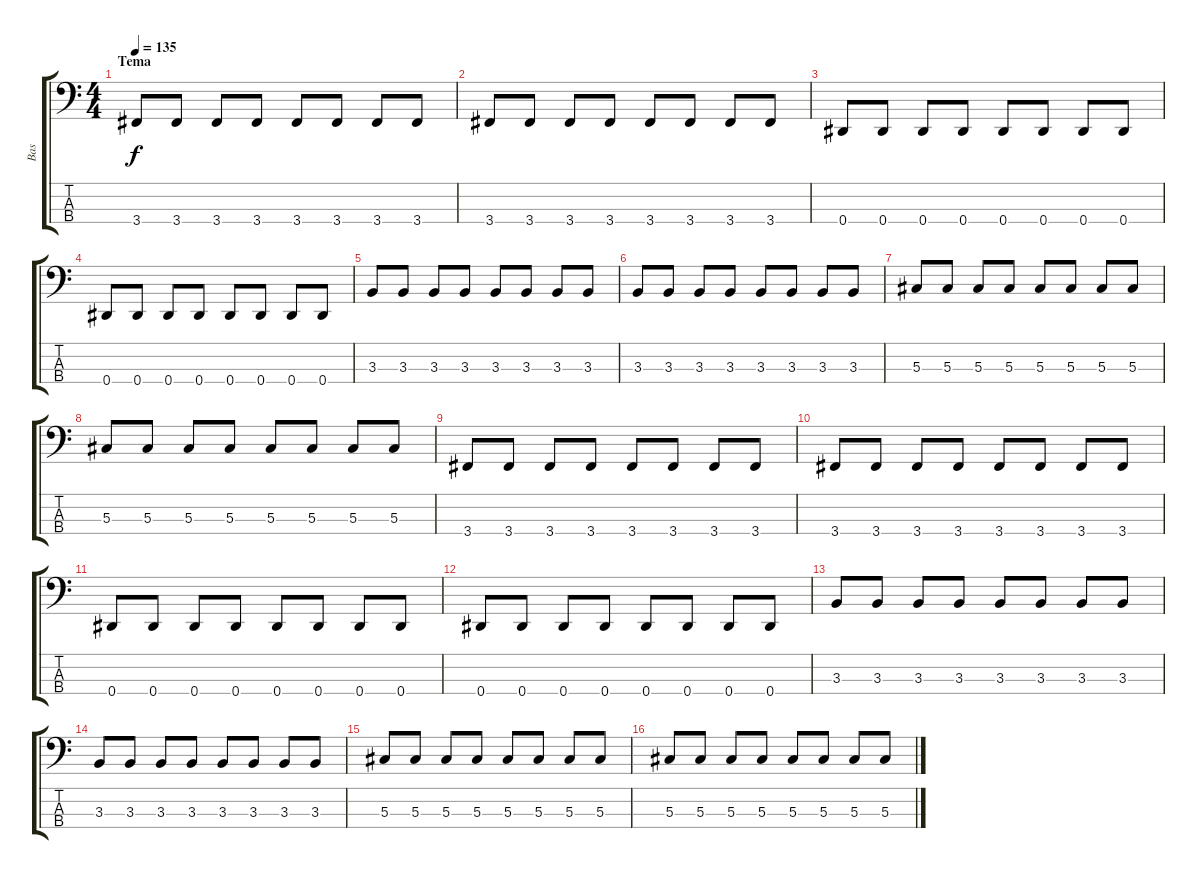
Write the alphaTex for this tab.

\track ("Bas" "Bas") {instrument electricbassfinger}
\staff {score tabs}
\tuning (Gb2 Db2 Ab1 Eb1) {hide}
\ts (4 4)
\section ("" "Tema")
\tempo 135
\clef f4
\ks c
3.4.8{dy f instrument electricbassfinger} 3.4.8 3.4.8 3.4.8 3.4.8 3.4.8 3.4.8 3.4.8 |
3.4.8 3.4.8 3.4.8 3.4.8 3.4.8 3.4.8 3.4.8 3.4.8 |
0.4.8 0.4.8 0.4.8 0.4.8 0.4.8 0.4.8 0.4.8 0.4.8 |
0.4.8 0.4.8 0.4.8 0.4.8 0.4.8 0.4.8 0.4.8 0.4.8 |
3.3.8 3.3.8 3.3.8 3.3.8 3.3.8 3.3.8 3.3.8 3.3.8 |
3.3.8 3.3.8 3.3.8 3.3.8 3.3.8 3.3.8 3.3.8 3.3.8 |
5.3.8 5.3.8 5.3.8 5.3.8 5.3.8 5.3.8 5.3.8 5.3.8 |
5.3.8 5.3.8 5.3.8 5.3.8 5.3.8 5.3.8 5.3.8 5.3.8 |
3.4.8 3.4.8 3.4.8 3.4.8 3.4.8 3.4.8 3.4.8 3.4.8 |
3.4.8 3.4.8 3.4.8 3.4.8 3.4.8 3.4.8 3.4.8 3.4.8 |
0.4.8 0.4.8 0.4.8 0.4.8 0.4.8 0.4.8 0.4.8 0.4.8 |
0.4.8 0.4.8 0.4.8 0.4.8 0.4.8 0.4.8 0.4.8 0.4.8 |
3.3.8 3.3.8 3.3.8 3.3.8 3.3.8 3.3.8 3.3.8 3.3.8 |
3.3.8 3.3.8 3.3.8 3.3.8 3.3.8 3.3.8 3.3.8 3.3.8 |
5.3.8 5.3.8 5.3.8 5.3.8 5.3.8 5.3.8 5.3.8 5.3.8 |
5.3.8 5.3.8 5.3.8 5.3.8 5.3.8 5.3.8 5.3.8 5.3.8
